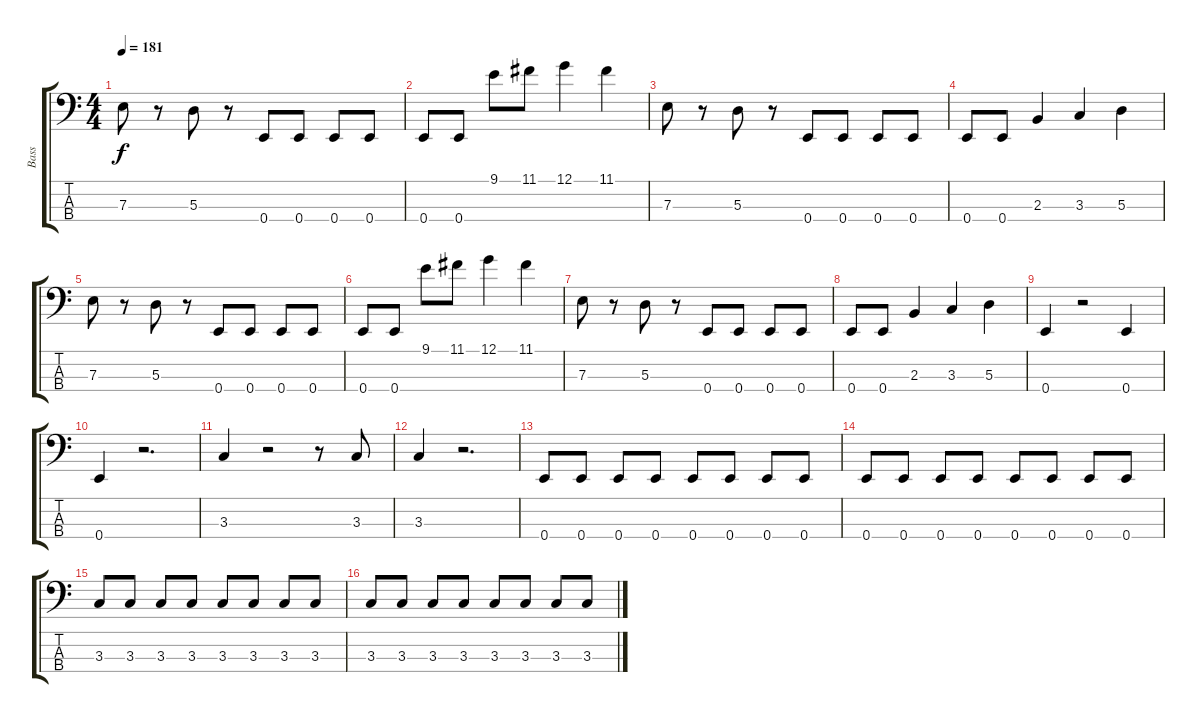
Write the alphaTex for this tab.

\track ("Bass" "Bass") {instrument electricbassfinger}
\staff {score tabs}
\tuning (G2 D2 A1 E1) {hide}
\ts (4 4)
\tempo 181
\clef f4
\ks c
7.3.8{dy f} r.8 5.3.8 r.8 0.4.8 0.4.8 0.4.8 0.4.8 |
0.4.8 0.4.8 9.1.8 11.1.8 12.1.4 11.1.4 |
7.3.8 r.8 5.3.8 r.8 0.4.8 0.4.8 0.4.8 0.4.8 |
0.4.8 0.4.8 2.3.4 3.3.4 5.3.4 |
7.3.8 r.8 5.3.8 r.8 0.4.8 0.4.8 0.4.8 0.4.8 |
0.4.8 0.4.8 9.1.8 11.1.8 12.1.4 11.1.4 |
7.3.8 r.8 5.3.8 r.8 0.4.8 0.4.8 0.4.8 0.4.8 |
0.4.8 0.4.8 2.3.4 3.3.4 5.3.4 |
0.4.4 r.2 0.4.4 |
0.4.4 r.2{d} |
3.3.4 r.2 r.8 3.3.8 |
3.3.4 r.2{d} |
0.4.8 0.4.8 0.4.8 0.4.8 0.4.8 0.4.8 0.4.8 0.4.8 |
0.4.8 0.4.8 0.4.8 0.4.8 0.4.8 0.4.8 0.4.8 0.4.8 |
3.3.8 3.3.8 3.3.8 3.3.8 3.3.8 3.3.8 3.3.8 3.3.8 |
3.3.8 3.3.8 3.3.8 3.3.8 3.3.8 3.3.8 3.3.8 3.3.8
